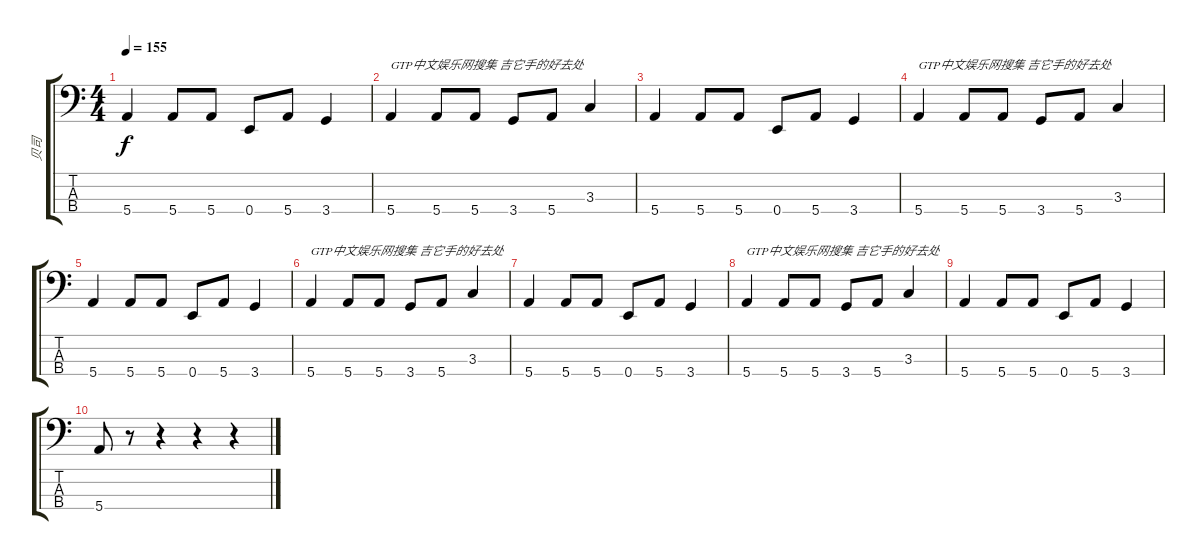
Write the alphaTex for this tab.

\track ("贝司" "贝司") {instrument electricbassfinger}
\staff {score tabs}
\tuning (G2 D2 A1 E1) {hide}
\ts (4 4)
\tempo 155
\clef f4
\ks c
5.4.4{dy f} 5.4.8 5.4.8 0.4.8 5.4.8 3.4.4 |
5.4.4{txt "GTP中文娱乐网搜集 吉它手的好去处"} 5.4.8 5.4.8 3.4.8 5.4.8 3.3.4 |
5.4.4 5.4.8 5.4.8 0.4.8 5.4.8 3.4.4 |
5.4.4{txt "GTP中文娱乐网搜集 吉它手的好去处"} 5.4.8 5.4.8 3.4.8 5.4.8 3.3.4 |
5.4.4 5.4.8 5.4.8 0.4.8 5.4.8 3.4.4 |
5.4.4{txt "GTP中文娱乐网搜集 吉它手的好去处"} 5.4.8 5.4.8 3.4.8 5.4.8 3.3.4 |
5.4.4 5.4.8 5.4.8 0.4.8 5.4.8 3.4.4 |
5.4.4{txt "GTP中文娱乐网搜集 吉它手的好去处"} 5.4.8 5.4.8 3.4.8 5.4.8 3.3.4 |
5.4.4 5.4.8 5.4.8 0.4.8 5.4.8 3.4.4 |
5.4.8 r.8 r.4 r.4 r.4
